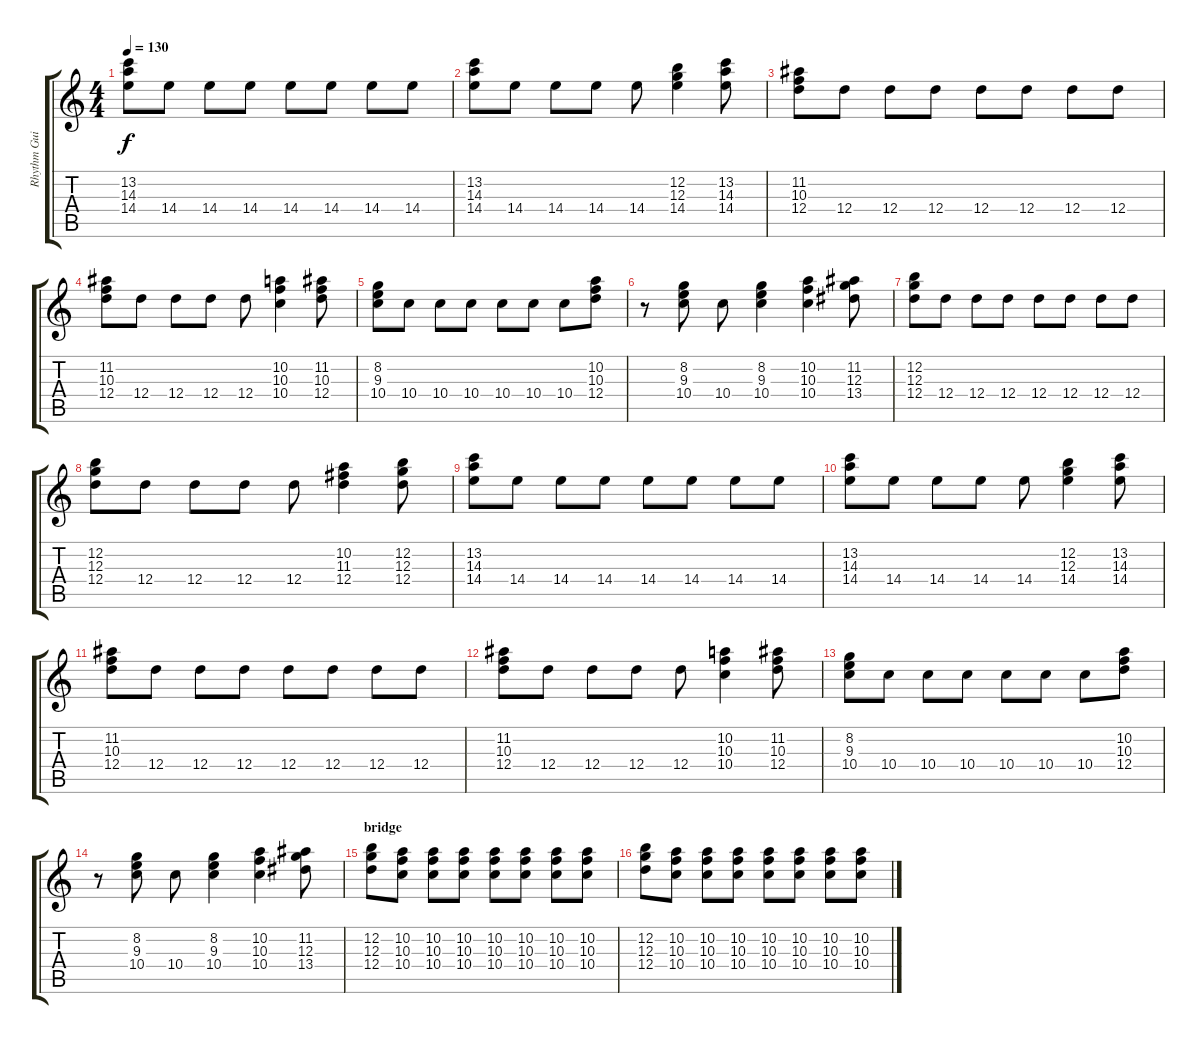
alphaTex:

\track ("Rhythm Guitar" "Rhythm Gui") {instrument distortionguitar}
\staff {score tabs}
\tuning (E4 B3 G3 D3 A2 E2) {hide}
\ts (4 4)
\tempo 130
\clef g2
\ks c
(13.2 14.3 14.4).8{dy f} 14.4.8 14.4.8 14.4.8 14.4.8 14.4.8 14.4.8 14.4.8 |
(13.2 14.3 14.4).8 14.4.8 14.4.8 14.4.8 14.4.8 (12.2 12.3 14.4).4 (13.2 14.3 14.4).8 |
(11.2 10.3 12.4).8 12.4.8 12.4.8 12.4.8 12.4.8 12.4.8 12.4.8 12.4.8 |
(11.2 10.3 12.4).8 12.4.8 12.4.8 12.4.8 12.4.8 (10.2 10.3 10.4).4 (11.2 10.3 12.4).8 |
(8.2 9.3 10.4).8 10.4.8 10.4.8 10.4.8 10.4.8 10.4.8 10.4.8 (10.2 10.3 12.4).8 |
r.8 (8.2 9.3 10.4).8 10.4.8 (8.2 9.3 10.4).4 (10.2 10.3 10.4).4 (11.2 12.3 13.4).8 |
(12.2 12.3 12.4).8 12.4.8 12.4.8 12.4.8 12.4.8 12.4.8 12.4.8 12.4.8 |
(12.2 12.3 12.4).8 12.4.8 12.4.8 12.4.8 12.4.8 (10.2 11.3 12.4).4 (12.2 12.3 12.4).8 |
(13.2 14.3 14.4).8 14.4.8 14.4.8 14.4.8 14.4.8 14.4.8 14.4.8 14.4.8 |
(13.2 14.3 14.4).8 14.4.8 14.4.8 14.4.8 14.4.8 (12.2 12.3 14.4).4 (13.2 14.3 14.4).8 |
(11.2 10.3 12.4).8 12.4.8 12.4.8 12.4.8 12.4.8 12.4.8 12.4.8 12.4.8 |
(11.2 10.3 12.4).8 12.4.8 12.4.8 12.4.8 12.4.8 (10.2 10.3 10.4).4 (11.2 10.3 12.4).8 |
(8.2 9.3 10.4).8 10.4.8 10.4.8 10.4.8 10.4.8 10.4.8 10.4.8 (10.2 10.3 12.4).8 |
r.8 (8.2 9.3 10.4).8 10.4.8 (8.2 9.3 10.4).4 (10.2 10.3 10.4).4 (11.2 12.3 13.4).8 |
\section ("" "bridge")
(12.2 12.3 12.4).8 (10.2 10.3 10.4).8 (10.2 10.3 10.4).8 (10.2 10.3 10.4).8 (10.2 10.3 10.4).8 (10.2 10.3 10.4).8 (10.2 10.3 10.4).8 (10.2 10.3 10.4).8 |
(12.2 12.3 12.4).8 (10.2 10.3 10.4).8 (10.2 10.3 10.4).8 (10.2 10.3 10.4).8 (10.2 10.3 10.4).8 (10.2 10.3 10.4).8 (10.2 10.3 10.4).8 (10.2 10.3 10.4).8
